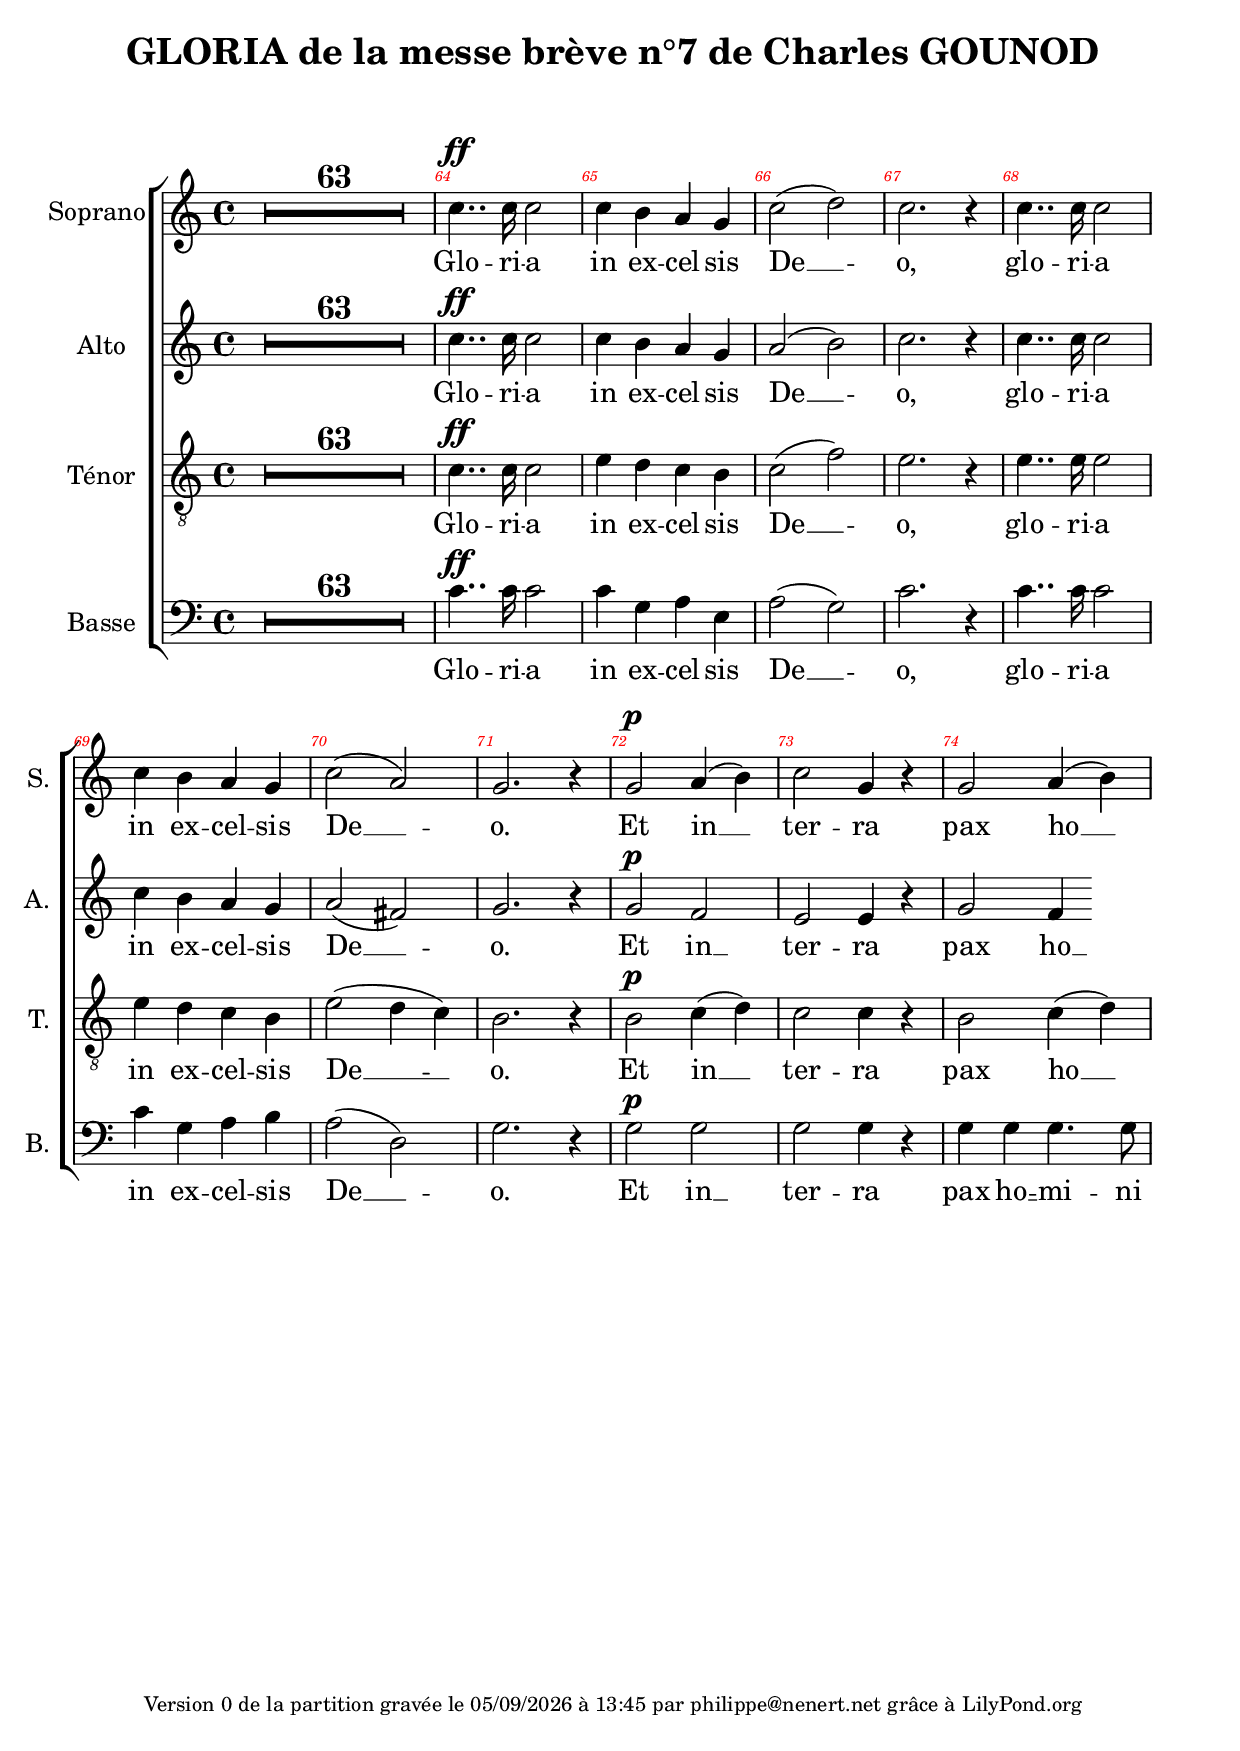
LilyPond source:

%%%%%%%%%%%%%%%%%%%%%%%%%%%%%%%%%%%%%%%%%%%%%%%%%%%%%%%%%%%%%%%%%%%%%%%%%%%%%%%%%%%%%%%%%%%%%%%%%%%%
%%%%%	Version colorisée pour les ténors
%%%%%

\version "2.17.8"
%les information liées à l'entête et au papier
#(define	minSYSTEMSperPAGE	1)
\include "../all/paper.ly"

\header{
	% Les champs suivants sont centrés
	%dedication	= "dedication"
	title		= "GLORIA de la messe brève n°7 de Charles GOUNOD"
	%subtitle	= ""
	%subsubtitle	= "subsubtitle"
	%instrument	= "Instrument"

	% Les champs suivants sont alignés sur le bord gauche
	%poet		= "poet"
	%meter		= "meter"

	% Les champs suivants sont alignés sur le bord droit
	%composer	= ""
	%arranger	= "arranger"

	revision		= "0"
	\include "../all/tagline.ly"
}

% permet de remettre la taille à 1 pour le debug de l'écriture, à mettre en commentaire pour la partition finale
#(define taille	1)

global = {
	%\key sol \major
	\time 4/4

	% la mise en forme desnuances
	% pas de pointillé derrière les nuances
\override DynamicTextSpanner #'style	= #'none
\override DynamicTextSpanner #'font-size	= #-2


	% l'écriture des numéros de mesures
	\include "../all/score_barnumber.ly"
}

%%%%%%%%%%%%%%%%%%%%%%%%%%%%%%%%%%%%%%%%%%%%%%%%%%%%%%%%%%%%%%%%%%%%%%%%%%%%%%%%%%%
%%%	les importations
%%%

% CHANTS
chantSOPRANO	= \lyricmode	{ 






























































Glo --	ri --	a
in	ex --	cel --	sis
De -- __
o,
glo --	ri --	a
in	ex --	cel --	sis
De -- __
o.
Et	in __
ter --	ra
pax	ho -- __
mi --	ni --	bus

 }
chantALTO	= \lyricmode	{ 






























































Glo --	ri --	a
in	ex --	cel --	sis
De -- __
o,
glo --	ri --	a
in	ex --	cel --	sis
De -- __
o.
Et	in __
ter --	ra
pax	ho -- __
mi --	ni --	bus

 }
chantTENOR	= \lyricmode	{ 






























































Glo --	ri --	a
in	ex --	cel --	sis
De -- __
o,
glo --	ri --	a
in	ex --	cel --	sis
De -- __
o.
Et	in __
ter --	ra
pax	ho -- __
mi --	ni --	bus

 }
chantBASSE	= \lyricmode	{ 






























































Glo --	ri --	a
in	ex --	cel --	sis
De -- __
o,
glo --	ri --	a
in	ex --	cel --	sis
De -- __
o.
Et	in __
ter --	ra
pax	ho -- __
mi --	ni --	bus

 }

% MUSIC
musicSOPRANO	= \relative do''	 { 





























































R1*63
|do4..\ff	do16	do2
|do4	si	la	sol
|do2(	re)
|do2.	r4
|do4..	do16	do2
|do4	si	la	sol
|do2(	la)
|sol2.	r4
|sol2\p	la4(	si)
|do2	sol4	r
|sol2	la4(	si)
 }
musicALTO	= \relative do''	 { 





























































R1*63
|do4..\ff	do16	do2
|do4	si	la	sol
|la2(	si)
|do2.	r4
|do4..	do16	do2
|do4	si	la	sol
|la2(	fad)
|sol2.	r4
|sol2\p	fa2
|mi2	mi4	r
|sol2	fa4
 }
musicTENOR	= \relative do'	 { 





























































R1*63
|do4..\ff	do16	do2
|mi4	re	do	si
|do2(	fa)
|mi2.	r4
|mi4..	mi16	mi2
|mi4	re	do	si
|mi2(	re4	do)
|si2.	r4
|si2\p	do4(	re)
|do2	do4	r
|si2	do4(	re)
 }
musicBASSE	= \relative do'	 { 





























































R1*63
|do4..\ff	do16	do2
|do4	sol	la	mi
|la2(	sol)
|do2.	r4
|do4..	do16	do2
|do4	sol	la	si
|la2(	re,)
|sol2.	r4
|sol2\p	sol
|sol2	sol4	r
|sol4	sol	sol4.	sol8
 }


\score {
	\new ChoirStaff <<
		%%%%%%%%%%%%% SOPRANO %%%%%%%%%%%%%%%%%%%%%%%%%%%%%%%%%%%%%%%%%%%%%
\new Staff = "Soprano"
	\with {
		fontSize			= #taille
		instrumentName		= "Soprano"
		shortInstrumentName	= "S. "
	}
	<<
		\new Voice = "Soprano" {
			\dynamicUp
			\global
			\musicSOPRANO
		}
	>>
\new Lyrics
	\lyricsto "Soprano" {
		\set fontSize		= #taille
		\chantSOPRANO
	}

		%%%%%%%%%%%%% ALTO %%%%%%%%%%%%%%%%%%%%%%%%%%%%%%%%%%%%%%%%%%%%%%%%
\new Staff = "Alto"
	\with {
		fontSize			= #taille
		instrumentName		= "Alto"
		shortInstrumentName	= "A. "
	}
	<<
		\new Voice = "Alto" {
			\dynamicUp
			\global
			\musicALTO
		}
	>>
\new Lyrics
	\lyricsto "Alto" {
		\set fontSize		= #taille
		\chantALTO
	}

		%\include "../all/score_tenor_color.ly"
		%%%%%%%%%%%%% TENOR %%%%%%%%%%%%%%%%%%%%%%%%%%%%%%%%%%%%%%%%%%%%%%%
\new Staff = "Tenor"
	\with {
		fontSize			= #taille
		instrumentName		= "Ténor"
		shortInstrumentName	= "T. "
	}
	<<
		\clef "G_8"
		\new Voice = "Tenor" {
			\dynamicUp
			\global
			\musicTENOR
		}
	>>
\new Lyrics
	\lyricsto "Tenor" {
		\set fontSize		= #taille
		\chantTENOR
	}

		%%%%%%%%%%%%% BASSE %%%%%%%%%%%%%%%%%%%%%%%%%%%%%%%%%%%%%%%%%%%%%%%
\new Staff = "Basse"
	\with {
		fontSize			= #taille
		instrumentName		= "Basse"
		shortInstrumentName	= "B. "
	}
	<<
		\clef bass
		\new Voice = "Basse" {
			\dynamicUp
			\global
			\musicBASSE
		}
	>>
\new Lyrics
	\lyricsto "Basse" {
		\set fontSize	= #taille
		\chantBASSE
	}

	>>
	%\midi	{ }
}
